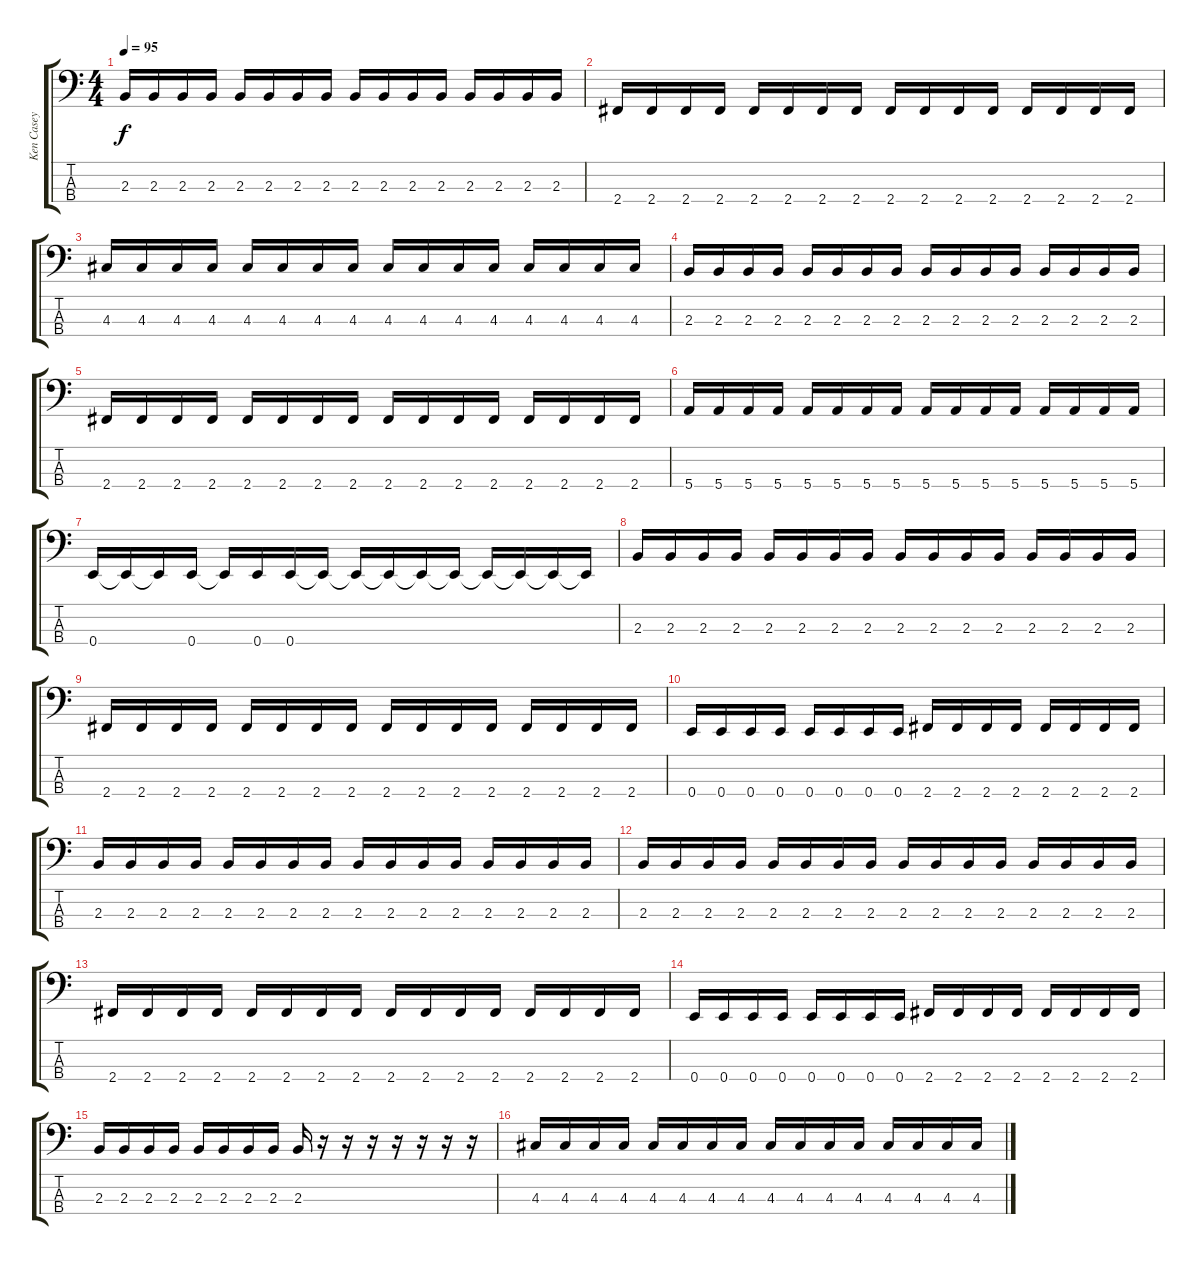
\track ("Ken Casey - Bass" "Ken Casey ") {instrument slapbass2}
\staff {score tabs}
\tuning (G2 D2 A1 E1) {hide}
\ts (4 4)
\tempo 95
\clef f4
\ks c
2.3.16{dy f} 2.3.16 2.3.16 2.3.16 2.3.16 2.3.16 2.3.16 2.3.16 2.3.16 2.3.16 2.3.16 2.3.16 2.3.16 2.3.16 2.3.16 2.3.16 |
2.4.16 2.4.16 2.4.16 2.4.16 2.4.16 2.4.16 2.4.16 2.4.16 2.4.16 2.4.16 2.4.16 2.4.16 2.4.16 2.4.16 2.4.16 2.4.16 |
4.3.16 4.3.16 4.3.16 4.3.16 4.3.16 4.3.16 4.3.16 4.3.16 4.3.16 4.3.16 4.3.16 4.3.16 4.3.16 4.3.16 4.3.16 4.3.16 |
2.3.16 2.3.16 2.3.16 2.3.16 2.3.16 2.3.16 2.3.16 2.3.16 2.3.16 2.3.16 2.3.16 2.3.16 2.3.16 2.3.16 2.3.16 2.3.16 |
2.4.16 2.4.16 2.4.16 2.4.16 2.4.16 2.4.16 2.4.16 2.4.16 2.4.16 2.4.16 2.4.16 2.4.16 2.4.16 2.4.16 2.4.16 2.4.16 |
5.4.16 5.4.16 5.4.16 5.4.16 5.4.16 5.4.16 5.4.16 5.4.16 5.4.16 5.4.16 5.4.16 5.4.16 5.4.16 5.4.16 5.4.16 5.4.16 |
0.4.16 0.4{t}.16 0.4{t}.16 0.4.16 0.4{t}.16 0.4.16 0.4.16 0.4{t}.16 0.4{t}.16 0.4{t}.16 0.4{t}.16 0.4{t}.16 0.4{t}.16 0.4{t}.16 0.4{t}.16 0.4{t}.16 |
2.3.16 2.3.16 2.3.16 2.3.16 2.3.16 2.3.16 2.3.16 2.3.16 2.3.16 2.3.16 2.3.16 2.3.16 2.3.16 2.3.16 2.3.16 2.3.16 |
2.4.16 2.4.16 2.4.16 2.4.16 2.4.16 2.4.16 2.4.16 2.4.16 2.4.16 2.4.16 2.4.16 2.4.16 2.4.16 2.4.16 2.4.16 2.4.16 |
0.4.16 0.4.16 0.4.16 0.4.16 0.4.16 0.4.16 0.4.16 0.4.16 2.4.16 2.4.16 2.4.16 2.4.16 2.4.16 2.4.16 2.4.16 2.4.16 |
2.3.16 2.3.16 2.3.16 2.3.16 2.3.16 2.3.16 2.3.16 2.3.16 2.3.16 2.3.16 2.3.16 2.3.16 2.3.16 2.3.16 2.3.16 2.3.16 |
2.3.16 2.3.16 2.3.16 2.3.16 2.3.16 2.3.16 2.3.16 2.3.16 2.3.16 2.3.16 2.3.16 2.3.16 2.3.16 2.3.16 2.3.16 2.3.16 |
2.4.16 2.4.16 2.4.16 2.4.16 2.4.16 2.4.16 2.4.16 2.4.16 2.4.16 2.4.16 2.4.16 2.4.16 2.4.16 2.4.16 2.4.16 2.4.16 |
0.4.16 0.4.16 0.4.16 0.4.16 0.4.16 0.4.16 0.4.16 0.4.16 2.4.16 2.4.16 2.4.16 2.4.16 2.4.16 2.4.16 2.4.16 2.4.16 |
2.3.16 2.3.16 2.3.16 2.3.16 2.3.16 2.3.16 2.3.16 2.3.16 2.3.16 r.16 r.16 r.16 r.16 r.16 r.16 r.16 |
4.3.16 4.3.16 4.3.16 4.3.16 4.3.16 4.3.16 4.3.16 4.3.16 4.3.16 4.3.16 4.3.16 4.3.16 4.3.16 4.3.16 4.3.16 4.3.16
